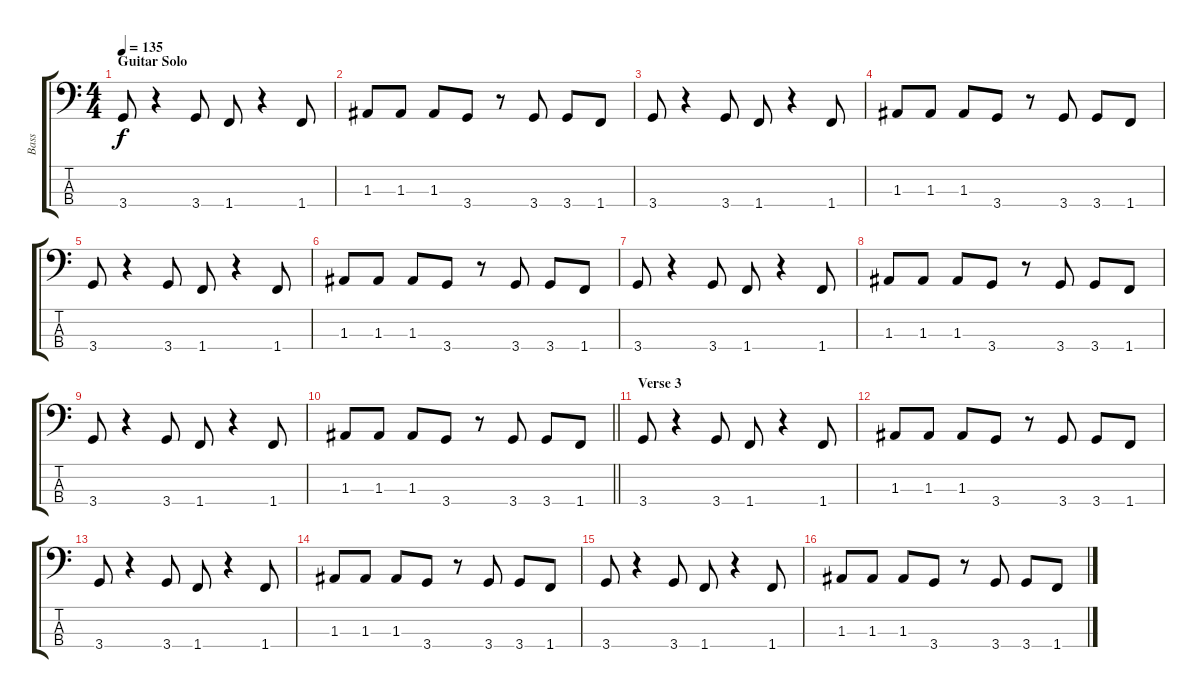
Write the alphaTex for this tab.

\track ("Bass" "Bass") {instrument electricbassfinger}
\staff {score tabs}
\tuning (G2 D2 A1 E1) {hide}
\ts (4 4)
\section ("" "Guitar Solo")
\tempo 135
\clef f4
\ks c
3.4.8{dy f} r.4 3.4.8 1.4.8 r.4 1.4.8 |
1.3.8 1.3.8 1.3.8 3.4.8 r.8 3.4.8 3.4.8 1.4.8 |
3.4.8 r.4 3.4.8 1.4.8 r.4 1.4.8 |
1.3.8 1.3.8 1.3.8 3.4.8 r.8 3.4.8 3.4.8 1.4.8 |
3.4.8 r.4 3.4.8 1.4.8 r.4 1.4.8 |
1.3.8 1.3.8 1.3.8 3.4.8 r.8 3.4.8 3.4.8 1.4.8 |
3.4.8 r.4 3.4.8 1.4.8 r.4 1.4.8 |
1.3.8 1.3.8 1.3.8 3.4.8 r.8 3.4.8 3.4.8 1.4.8 |
3.4.8 r.4 3.4.8 1.4.8 r.4 1.4.8 |
\barLineRight lightlight
1.3.8 1.3.8 1.3.8 3.4.8 r.8 3.4.8 3.4.8 1.4.8 |
\section ("" "Verse 3")
3.4.8 r.4 3.4.8 1.4.8 r.4 1.4.8 |
1.3.8 1.3.8 1.3.8 3.4.8 r.8 3.4.8 3.4.8 1.4.8 |
3.4.8 r.4 3.4.8 1.4.8 r.4 1.4.8 |
1.3.8 1.3.8 1.3.8 3.4.8 r.8 3.4.8 3.4.8 1.4.8 |
3.4.8 r.4 3.4.8 1.4.8 r.4 1.4.8 |
1.3.8 1.3.8 1.3.8 3.4.8 r.8 3.4.8 3.4.8 1.4.8
